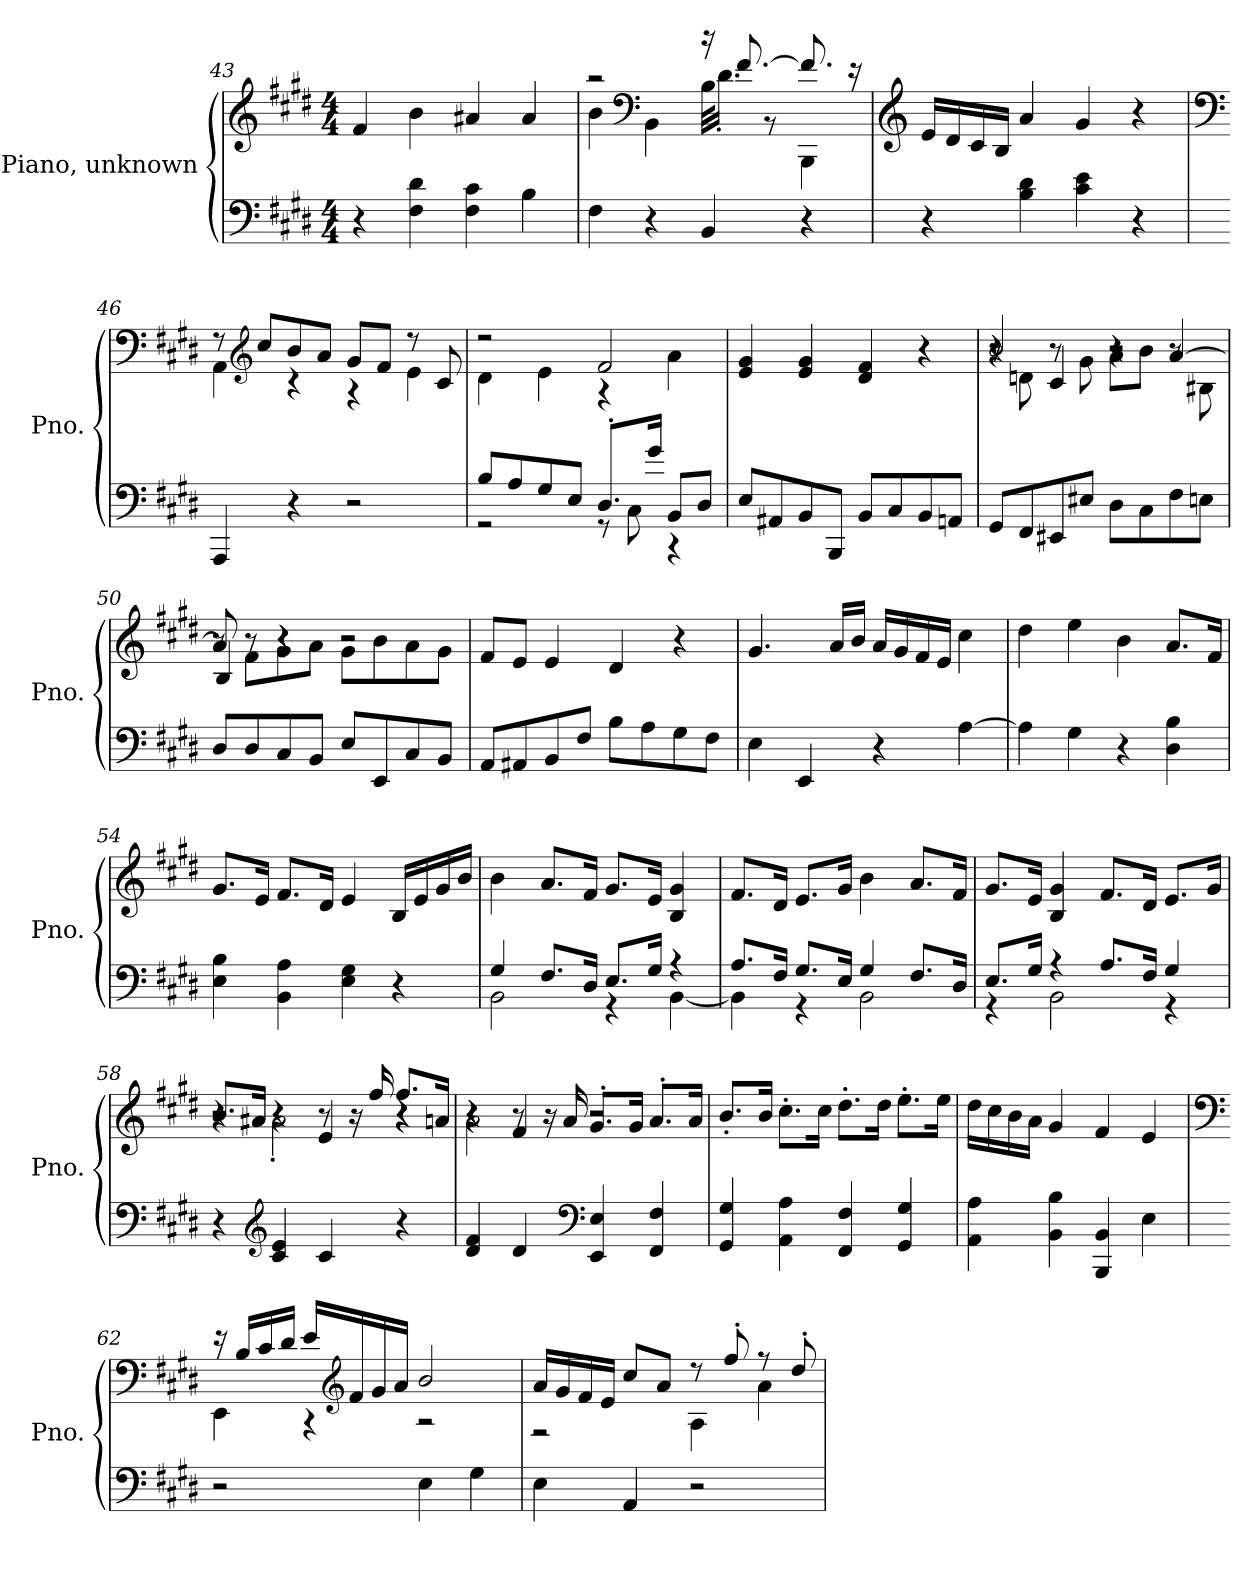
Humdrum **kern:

**kern	**kern
*part1	*part1
*staff2	*staff1
*I"Piano, unknown	*
*I'Pno.	*
*clefF4	*clefG2
*k[f#c#g#d#]	*k[f#c#g#d#]
*M4/4	*M4/4
=43	=43
4r	4f#/
4F#\ 4d#\	4b\
4F#\ 4c#\	4a#X/
4B\	4a#/
!!LO:PB:g=z
=44	=44
*	*^
4F#\	2r	4b\
*	*clefF4	*
4r	.	4BB\
4BB/	16r	32B\KLL
.	.	16.d#'\JJ
.	[8.f#/	.
.	.	8r
4r	8.f#/]	4BBB\
.	16r	.
*	*v	*v
=45	=45
*	*clefG2
4r	16e/LL
.	16d#/
.	16c#/
.	16B/JJ
4B\ 4d#\	4a/
4c#\ 4e\	4g#/
4r	4r
=46	=46
*	*clefF4
*	*^
4AAA/	8r	4AA\
*	*clefG2	*
.	8cc#/L	.
4r	8b/	4r
.	8a/J	.
2r	8g#/L	4r
.	8f#/J	.
.	8r	4e\
.	8c#/	.
!!LO:LB:g=z	!!
=47	=47	=47
*^	*	*
8B/L	2r	2r	4d#\
8A/	.	.	.
8G#/	.	.	4e\
8E/J	.	.	.
8.D#'/L	8r	2f#/	4r
.	8C#\	.	.
16g#/Jk	.	.	.
8BB/L	4r	.	4a\
8D#/J	.	.	.
*v	*v	*	*
*	*v	*v
=48	=48
8E/L	4e/ 4g#/
8AA#X/	.
8BB/	4e/ 4g#/
8BBB/J	.
8BB/L	4d#/ 4f#/
8C#/	.
8BB/	4r
8AAn/J	.
=49	=49
*	*^
*	*	*^
8GG#/L	2b/	8r	4r
8FF#/	.	8dn\	.
8EE#X/	.	8r	4c#/
8E#X/J	.	8g#\	.
8D#\L	4r	8a\L	2r
8C#\	.	8b\J	.
8F#\	[4a/	8r	.
8En\J	.	8B#X\	.
=50	=50	=50	=50
8D#/L	8a/]	8r	4B/
8D#/	8r	8f#\L	.
8C#/	4r	8g#\	4r
8BB/J	.	8a\J	.
8E/L	2r	8g#\L	2r
8EE/	.	8b\	.
8C#/	.	8a\	.
8BB/J	.	8g#\J	.
*	*v	*v	*v
!!LO:LB:g=z
=51	=51
8AA/L	8f#/L
8AA#X/	8e/J
8BB/	4e/
8F#/J	.
8B\L	4d#/
8A\	.
8G#\	4r
8F#\J	.
=52	=52
4E\	4.g#/
4EE/	.
.	16a/LL
.	16b/JJ
4r	16a/LL
.	16g#/
.	16f#/
.	16e/JJ
[4A\	4cc#\
=53	=53
4A\]	4dd#\
4G#\	4ee\
4r	4b\
4D#\ 4B\	8.a/L
.	16f#/Jk
=54	=54
4E\ 4B\	8.g#/L
.	16e/Jk
4BB\ 4A\	8.f#/L
.	16d#/Jk
4E\ 4G#\	4e/
4r	16B/LL
.	16e/
.	16g#/
.	16b/JJ
=55	=55
*^	*
4G#/	2BB\	4b\
8.F#/L	.	8.a/L
16D#/Jk	.	16f#/Jk
8.E/L	4r	8.g#/L
16G#/Jk	.	16e/Jk
4r	[4BB\	4B/ 4g#/
!!LO:LB:g=z
=56	=56	=56
8.A/L	4BB\]	8.f#/L
16F#/Jk	.	16d#/Jk
8.G#/L	4r	8.e/L
16E/Jk	.	16g#/Jk
4G#/	2BB\	4b\
8.F#/L	.	8.a/L
16D#/Jk	.	16f#/Jk
=57	=57	=57
8.E/L	4r	8.g#/L
16G#/Jk	.	16e/Jk
4r	2BB\	4B/ 4g#/
8.A/L	.	8.f#/L
16F#/Jk	.	16d#/Jk
4G#/	4r	8.e/L
.	.	16g#/Jk
*v	*v	*
=58	=58
*	*^
*	*	*^
4r	8.b/L	4r	2r
.	16a#X/Jk	.	.
*clefG2	*	*	*
4c#/ 4e/	4r	2a#'\	.
4c#/	8r	.	4e/
.	16r	.	.
.	16ff#/	.	.
4r	8.ff#/L	4r	4r
.	16an/Jk	.	.
=59	=59	=59	=59
4d#/ 4f#/	4r	2a\	4r
4d#/	8r	.	4f#/
.	16r	.	.
.	16a/	.	.
*clefF4	*	*	*
4EE/ 4E/	8.g#'/L	2r	2r
.	16g#/Jk	.	.
4FF#/ 4F#/	8.a'/L	.	.
.	16a/Jk	.	.
*	*v	*v	*v
!!LO:LB:g=z
=60	=60
4GG#/ 4G#/	8.b'/L
.	16b/Jk
4AA\ 4A\	8.cc#'\L
.	16cc#\Jk
4FF#/ 4F#/	8.dd#'\L
.	16dd#\Jk
4GG#/ 4G#/	8.ee'\L
.	16ee\Jk
=61	=61
4AA\ 4A\	16dd#\LL
.	16cc#\
.	16b\
.	16a\JJ
4BB\ 4B\	4g#/
4BBB/ 4BB/	4f#/
4E\	4e/
=62	=62
*	*clefF4
*	*^
2r	16r	4EE\
.	16B/LL	.
.	16c#/	.
.	16d#/JJ	.
.	16e/LL	4r
*	*clefG2	*
.	16f#/	.
.	16g#/	.
.	16a/JJ	.
4E\	2b/	2r
4G#\	.	.
=63	=63	=63
4E\	16a/LL	2r
.	16g#/	.
.	16f#/	.
.	16e/JJ	.
4AA/	8cc#/L	.
.	8a/J	.
2r	8r	4A\
.	8ff#'/	.
.	8r	4a\
.	8dd#'/	.
*	*v	*v
=	=
*-	*-
